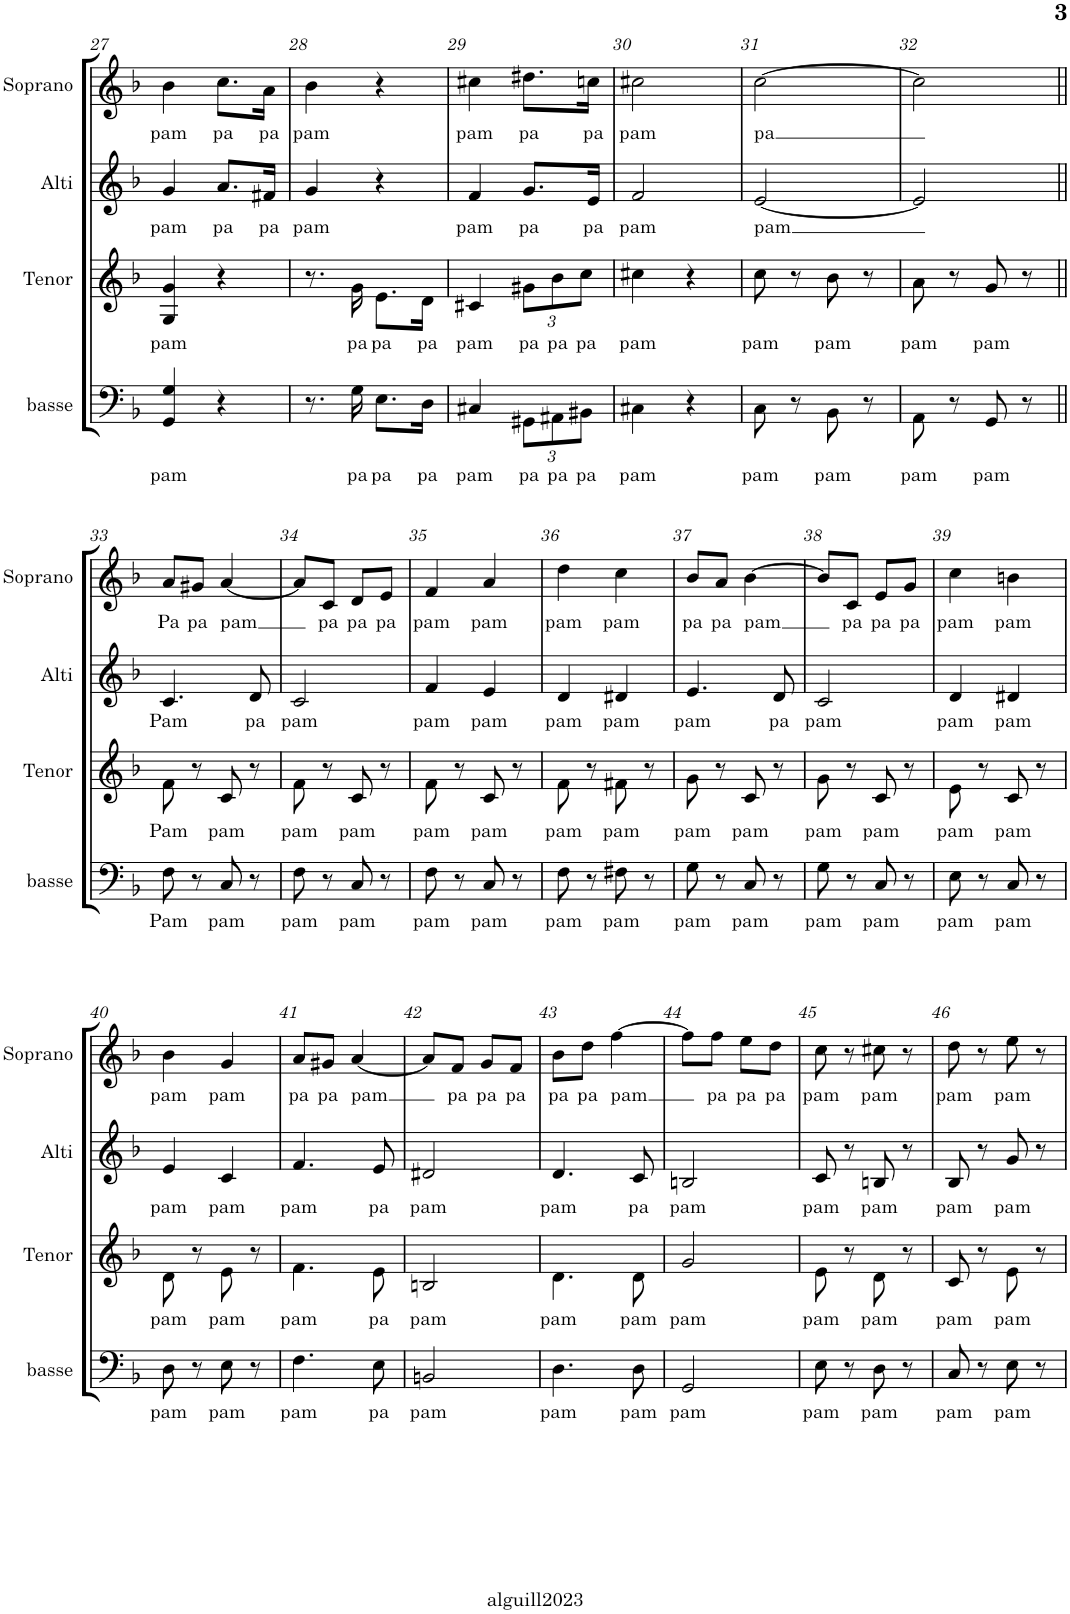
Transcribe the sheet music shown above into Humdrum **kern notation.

**kern	**text	**kern	**text	**kern	**text	**kern	**text
*part4	*part4	*part3	*part3	*part2	*part2	*part1	*part1
*staff4	*staff4	*staff3	*staff3	*staff2	*staff2	*staff1	*staff1
*I"Basse	*	*I"Ténor	*	*I"Alti	*	*I"Soprano	*
*I'basse	*	*	*	*I'Alti	*	*I'Soprano	*
!!LO:PB:g=z
*clefF4	*	*clefG2	*	*clefG2	*	*clefG2	*
*k[b-]	*	*k[b-]	*	*k[b-]	*	*k[b-]	*
*F:	*	*F:	*	*F:	*	*F:	*
*M2/4	*	*M2/4	*	*M2/4	*	*M2/4	*
=27	=27	=27	=27	=27	=27	=27	=27
!	!LO:LY:b	!	!LO:LY:b	!	!LO:LY:b	!	!LO:LY:b
4GG/ 4G/	pam	4G/ 4g/	pam	4g/	pam	4b-\	pam
!	!	!	!	!	!LO:LY:b	!	!LO:LY:b
4r	.	4r	.	8.a/L	pa	8.cc\L	pa
!	!	!	!	!	!LO:LY:b	!	!LO:LY:b
.	.	.	.	16f#X/Jk	pa	16a\Jk	pa
=28	=28	=28	=28	=28	=28	=28	=28
!	!	!	!	!	!LO:LY:b	!	!LO:LY:b
8.r	.	8.r	.	4g/	pam	4b-\	pam
!	!LO:LY:b	!	!LO:LY:b	!	!	!	!
16G\	pa	16g\	pa	.	.	.	.
!	!LO:LY:b	!	!LO:LY:b	!	!	!	!
8.E\L	pa	8.e\L	pa	4r	.	4r	.
!	!LO:LY:b	!	!LO:LY:b	!	!	!	!
16D\Jk	pa	16d\Jk	pa	.	.	.	.
=29	=29	=29	=29	=29	=29	=29	=29
!	!LO:LY:b	!	!LO:LY:b	!	!LO:LY:b	!	!LO:LY:b
4C#X/	pam	4c#X/	pam	4f/	pam	4cc#X\	pam
*Xbrackettup	*	*	*	*	*	*	*
!	!LO:LY:b	!	!	!	!	!	!
*	*	*Xbrackettup	*	*	*	*	*
!	!	!	!LO:LY:b	!	!LO:LY:b	!	!LO:LY:b
12GG#X\L	pa	12g#X\L	pa	8.g/L	pa	8.dd#X\L	pa
!	!LO:LY:b	!	!LO:LY:b	!	!	!	!
12AA#X\	pa	12b-\	pa	.	.	.	.
!	!LO:LY:b	!	!LO:LY:b	!	!	!	!
12BB#X\J	pa	12cc\J	pa	.	.	.	.
!	!	!	!	!	!LO:LY:b	!	!LO:LY:b
.	.	.	.	16e/Jk	pa	16ccn\Jk	pa
=30	=30	=30	=30	=30	=30	=30	=30
!	!LO:LY:b	!	!LO:LY:b	!	!LO:LY:b	!	!LO:LY:b
4C#X\	pam	4cc#X\	pam	2f/	pam	2cc#X\	pam
4r	.	4r	.	.	.	.	.
=31	=31	=31	=31	=31	=31	=31	=31
!	!LO:LY:b	!	!LO:LY:b	!	!LO:LY:b	!	!LO:LY:b
8C\	pam	8cc\	pam	[2e/	pam	[2cc\	pa
8r	.	8r	.	.	.	.	.
!	!LO:LY:b	!	!LO:LY:b	!	!	!	!
8BB-\	pam	8b-\	pam	.	.	.	.
8r	.	8r	.	.	.	.	.
=32	=32	=32	=32	=32	=32	=32	=32
!	!LO:LY:b	!	!LO:LY:b	!	!	!	!
8AA\	pam	8a\	pam	2e/]	.	2cc\]	.
8r	.	8r	.	.	.	.	.
!	!LO:LY:b	!	!LO:LY:b	!	!	!	!
8GG/	pam	8g/	pam	.	.	.	.
8r	.	8r	.	.	.	.	.
!!LO:LB:g=z
=33||	=33||	=33||	=33||	=33||	=33||	=33||	=33||
!	!LO:LY:b	!	!LO:LY:b	!	!LO:LY:b	!	!LO:LY:b
8F\	Pam	8f\	Pam	4.c/	Pam	8a/L	Pa
!	!	!	!	!	!	!	!LO:LY:b
8r	.	8r	.	.	.	8g#X/J	pa
!	!LO:LY:b	!	!LO:LY:b	!	!	!	!LO:LY:b
8C/	pam	8c/	pam	.	.	[4a/	pam
!	!	!	!	!	!LO:LY:b	!	!
8r	.	8r	.	8d/	pa	.	.
=34	=34	=34	=34	=34	=34	=34	=34
!	!LO:LY:b	!	!LO:LY:b	!	!LO:LY:b	!	!
8F\	pam	8f\	pam	2c/	pam	8a/L]	.
!	!	!	!	!	!	!	!LO:LY:b
8r	.	8r	.	.	.	8c/J	pa
!	!LO:LY:b	!	!LO:LY:b	!	!	!	!LO:LY:b
8C/	pam	8c/	pam	.	.	8d/L	pa
!	!	!	!	!	!	!	!LO:LY:b
8r	.	8r	.	.	.	8e/J	pa
=35	=35	=35	=35	=35	=35	=35	=35
!	!LO:LY:b	!	!LO:LY:b	!	!LO:LY:b	!	!LO:LY:b
8F\	pam	8f\	pam	4f/	pam	4f/	pam
8r	.	8r	.	.	.	.	.
!	!LO:LY:b	!	!LO:LY:b	!	!LO:LY:b	!	!LO:LY:b
8C/	pam	8c/	pam	4e/	pam	4a/	pam
8r	.	8r	.	.	.	.	.
=36	=36	=36	=36	=36	=36	=36	=36
!	!LO:LY:b	!	!LO:LY:b	!	!LO:LY:b	!	!LO:LY:b
8F\	pam	8f\	pam	4d/	pam	4dd\	pam
8r	.	8r	.	.	.	.	.
!	!LO:LY:b	!	!LO:LY:b	!	!LO:LY:b	!	!LO:LY:b
8F#X\	pam	8f#X\	pam	4d#X/	pam	4cc\	pam
8r	.	8r	.	.	.	.	.
=37	=37	=37	=37	=37	=37	=37	=37
!	!LO:LY:b	!	!LO:LY:b	!	!LO:LY:b	!	!LO:LY:b
8G\	pam	8g\	pam	4.e/	pam	8b-/L	pa
!	!	!	!	!	!	!	!LO:LY:b
8r	.	8r	.	.	.	8a/J	pa
!	!LO:LY:b	!	!LO:LY:b	!	!	!	!LO:LY:b
8C/	pam	8c/	pam	.	.	[4b-\	pam
!	!	!	!	!	!LO:LY:b	!	!
8r	.	8r	.	8d/	pa	.	.
=38	=38	=38	=38	=38	=38	=38	=38
!	!LO:LY:b	!	!LO:LY:b	!	!LO:LY:b	!	!
8G\	pam	8g\	pam	2c/	pam	8b-/L]	.
!	!	!	!	!	!	!	!LO:LY:b
8r	.	8r	.	.	.	8c/J	pa
!	!LO:LY:b	!	!LO:LY:b	!	!	!	!LO:LY:b
8C/	pam	8c/	pam	.	.	8e/L	pa
!	!	!	!	!	!	!	!LO:LY:b
8r	.	8r	.	.	.	8g/J	pa
=39	=39	=39	=39	=39	=39	=39	=39
!	!LO:LY:b	!	!LO:LY:b	!	!LO:LY:b	!	!LO:LY:b
8E\	pam	8e\	pam	4d/	pam	4cc\	pam
8r	.	8r	.	.	.	.	.
!	!LO:LY:b	!	!LO:LY:b	!	!LO:LY:b	!	!LO:LY:b
8C/	pam	8c/	pam	4d#X/	pam	4bn\	pam
8r	.	8r	.	.	.	.	.
!!LO:LB:g=z
=40	=40	=40	=40	=40	=40	=40	=40
!	!LO:LY:b	!	!LO:LY:b	!	!LO:LY:b	!	!LO:LY:b
8D\	pam	8d\	pam	4e/	pam	4b-\	pam
8r	.	8r	.	.	.	.	.
!	!LO:LY:b	!	!LO:LY:b	!	!LO:LY:b	!	!LO:LY:b
8E\	pam	8e\	pam	4c/	pam	4g/	pam
8r	.	8r	.	.	.	.	.
=41	=41	=41	=41	=41	=41	=41	=41
!	!LO:LY:b	!	!LO:LY:b	!	!LO:LY:b	!	!LO:LY:b
4.F\	pam	4.f\	pam	4.f/	pam	8a/L	pa
!	!	!	!	!	!	!	!LO:LY:b
.	.	.	.	.	.	8g#X/J	pa
!	!	!	!	!	!	!	!LO:LY:b
.	.	.	.	.	.	[4a/	pam
!	!LO:LY:b	!	!LO:LY:b	!	!LO:LY:b	!	!
8E\	pa	8e\	pa	8e/	pa	.	.
=42	=42	=42	=42	=42	=42	=42	=42
!	!LO:LY:b	!	!LO:LY:b	!	!LO:LY:b	!	!
2BBn/	pam	2Bn/	pam	2d#X/	pam	8a/L]	.
!	!	!	!	!	!	!	!LO:LY:b
.	.	.	.	.	.	8f/J	pa
!	!	!	!	!	!	!	!LO:LY:b
.	.	.	.	.	.	8g/L	pa
!	!	!	!	!	!	!	!LO:LY:b
.	.	.	.	.	.	8f/J	pa
=43	=43	=43	=43	=43	=43	=43	=43
!	!LO:LY:b	!	!LO:LY:b	!	!LO:LY:b	!	!LO:LY:b
4.D\	pam	4.d\	pam	4.d/	pam	8b-\L	pa
!	!	!	!	!	!	!	!LO:LY:b
.	.	.	.	.	.	8dd\J	pa
!	!	!	!	!	!	!	!LO:LY:b
.	.	.	.	.	.	[4ff\	pam
!	!LO:LY:b	!	!LO:LY:b	!	!LO:LY:b	!	!
8D\	pam	8d\	pam	8c/	pa	.	.
=44	=44	=44	=44	=44	=44	=44	=44
!	!LO:LY:b	!	!LO:LY:b	!	!LO:LY:b	!	!
2GG/	pam	2g/	pam	2Bn/	pam	8ff\L]	.
!	!	!	!	!	!	!	!LO:LY:b
.	.	.	.	.	.	8ff\J	pa
!	!	!	!	!	!	!	!LO:LY:b
.	.	.	.	.	.	8ee\L	pa
!	!	!	!	!	!	!	!LO:LY:b
.	.	.	.	.	.	8dd\J	pa
=45	=45	=45	=45	=45	=45	=45	=45
!	!LO:LY:b	!	!LO:LY:b	!	!LO:LY:b	!	!LO:LY:b
8E\	pam	8e\	pam	8c/	pam	8cc\	pam
8r	.	8r	.	8r	.	8r	.
!	!LO:LY:b	!	!LO:LY:b	!	!LO:LY:b	!	!LO:LY:b
8D\	pam	8d\	pam	8Bn/	pam	8cc#X\	pam
8r	.	8r	.	8r	.	8r	.
=46	=46	=46	=46	=46	=46	=46	=46
!	!LO:LY:b	!	!LO:LY:b	!	!LO:LY:b	!	!LO:LY:b
8C/	pam	8c/	pam	8B-/	pam	8dd\	pam
8r	.	8r	.	8r	.	8r	.
!	!LO:LY:b	!	!LO:LY:b	!	!LO:LY:b	!	!LO:LY:b
8E\	pam	8e\	pam	8g/	pam	8ee\	pam
8r	.	8r	.	8r	.	8r	.
=	=	=	=	=	=	=	=
*-	*-	*-	*-	*-	*-	*-	*-
